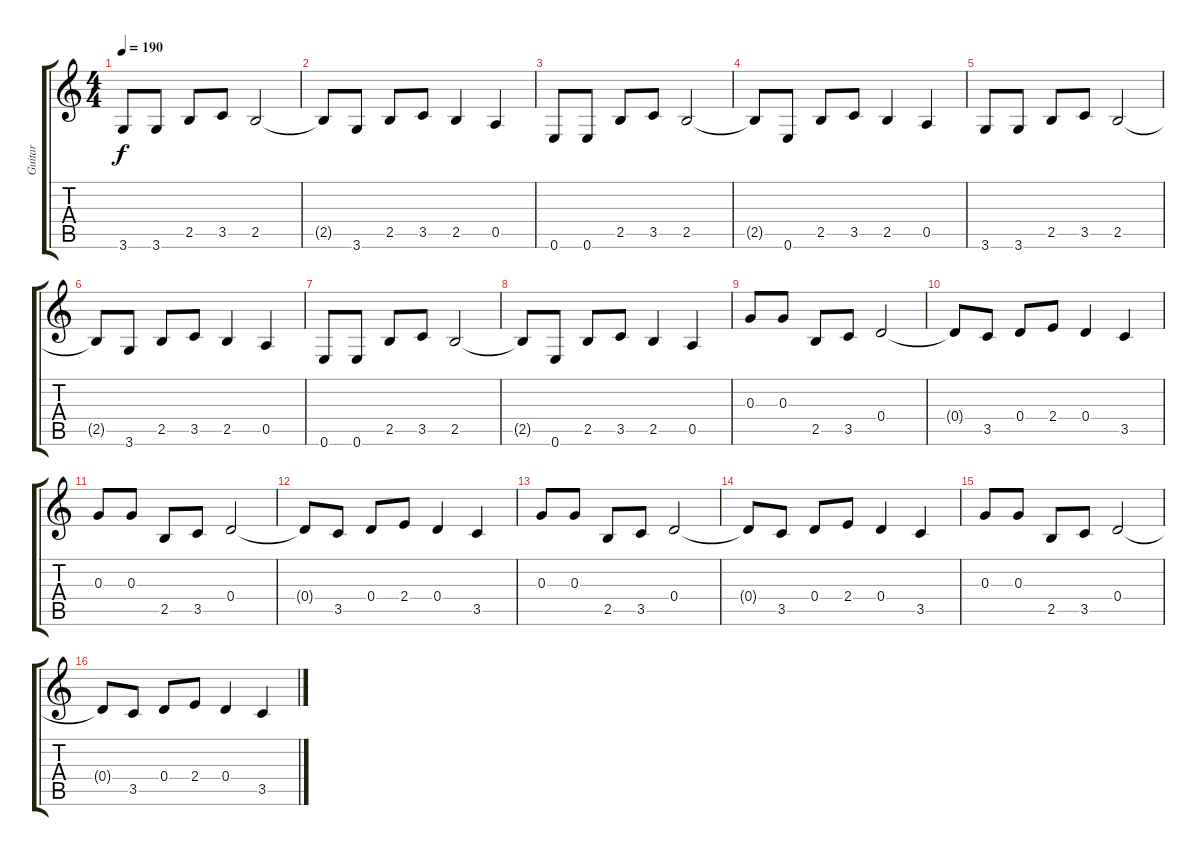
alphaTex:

\track ("Guitar" "Guitar") {instrument distortionguitar}
\staff {score tabs}
\tuning (E4 B3 G3 D3 A2 E2) {hide}
\ts (4 4)
\tempo 190
\clef g2
\ks c
3.6.8{dy f} 3.6.8 2.5.8 3.5.8 2.5.2 |
2.5{t}.8 3.6.8 2.5.8 3.5.8 2.5.4 0.5.4 |
0.6.8 0.6.8 2.5.8 3.5.8 2.5.2 |
2.5{t}.8 0.6.8 2.5.8 3.5.8 2.5.4 0.5.4 |
3.6.8 3.6.8 2.5.8 3.5.8 2.5.2 |
2.5{t}.8 3.6.8 2.5.8 3.5.8 2.5.4 0.5.4 |
0.6.8 0.6.8 2.5.8 3.5.8 2.5.2 |
2.5{t}.8 0.6.8 2.5.8 3.5.8 2.5.4 0.5.4 |
0.3.8 0.3.8 2.5.8 3.5.8 0.4.2 |
0.4{t}.8 3.5.8 0.4.8 2.4.8 0.4.4 3.5.4 |
0.3.8 0.3.8 2.5.8 3.5.8 0.4.2 |
0.4{t}.8 3.5.8 0.4.8 2.4.8 0.4.4 3.5.4 |
0.3.8 0.3.8 2.5.8 3.5.8 0.4.2 |
0.4{t}.8 3.5.8 0.4.8 2.4.8 0.4.4 3.5.4 |
0.3.8 0.3.8 2.5.8 3.5.8 0.4.2 |
0.4{t}.8 3.5.8 0.4.8 2.4.8 0.4.4 3.5.4
